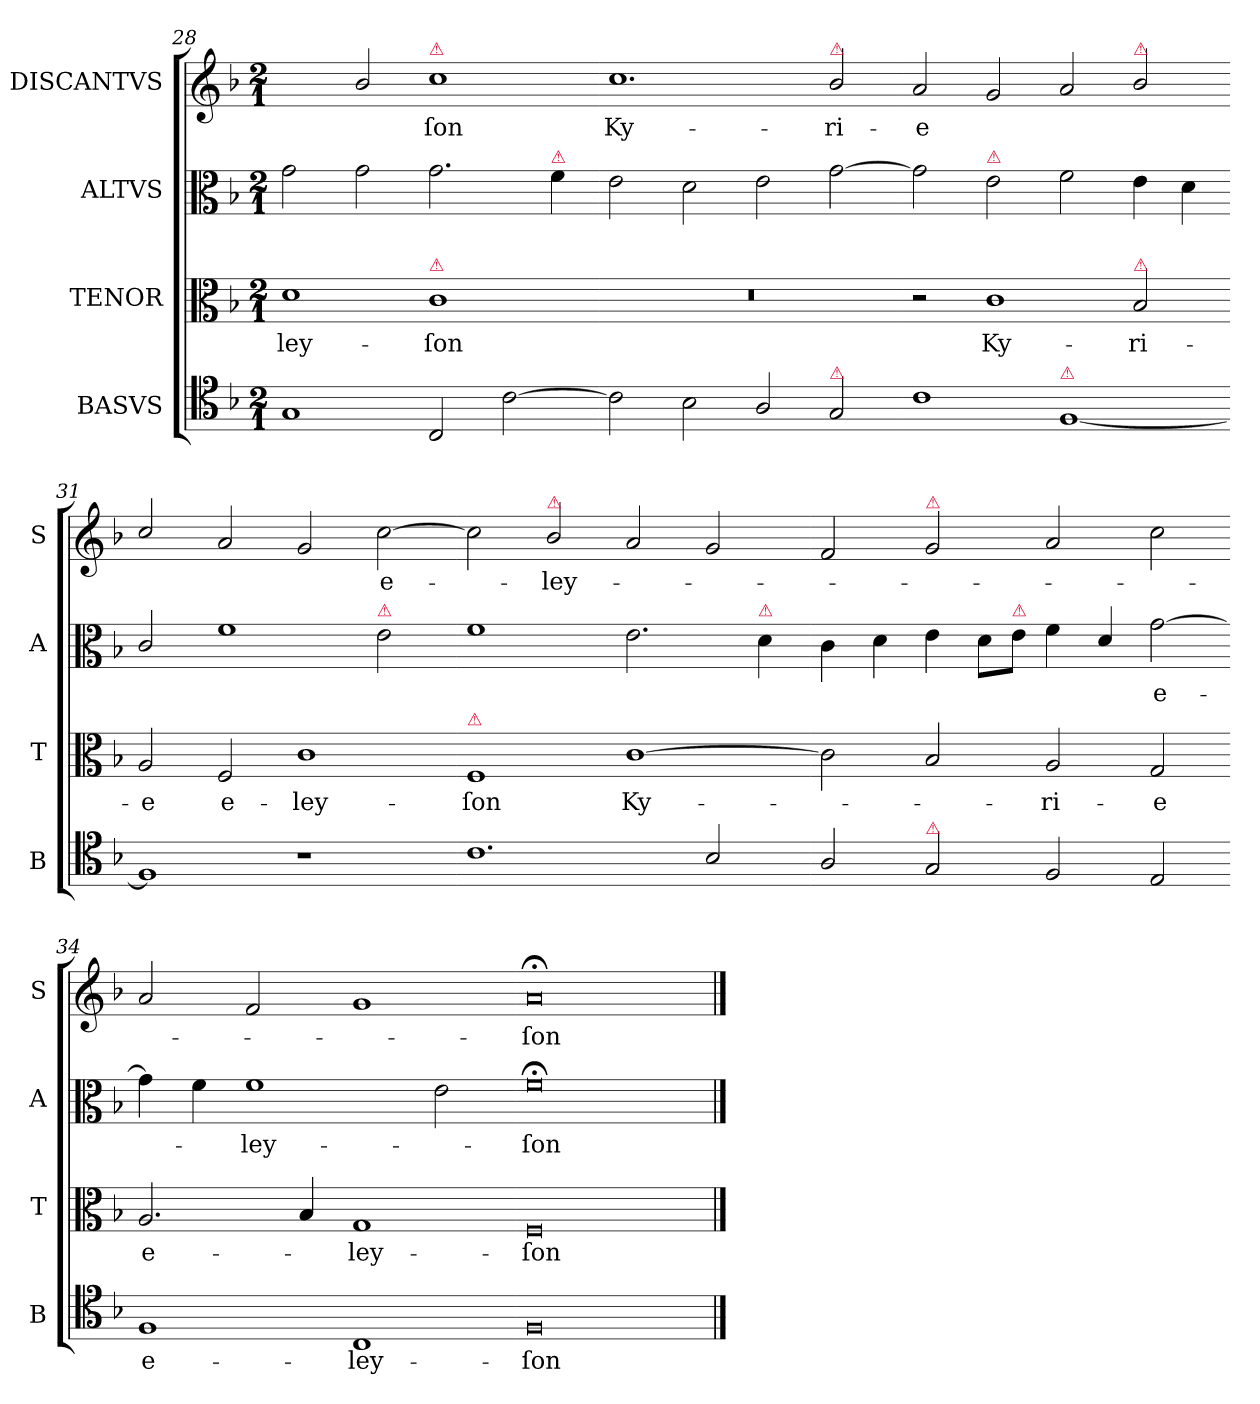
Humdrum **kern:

**kern	**text	**kern	**text	**kern	**text	**kern	**text
*part4	*part4	*part3	*part3	*part2	*part2	*part1	*part1
*staff4	*staff4	*staff3	*staff3	*staff2	*staff2	*staff1	*staff1
*I"BASVS	*	*I"TENOR	*	*I"ALTVS	*	*I"DISCANTVS	*
*I'B	*	*I'T	*	*I'A	*	*I'S	*
*clefC4	*	*clefC3	*	*clefC3	*	*clefG2	*
*k[b-]	*	*k[b-]	*	*k[b-]	*	*k[b-]	*
*F:	*	*F:	*	*F:	*	*F:	*
*M2/1	*	*M2/1	*	*M2/1	*	*M2/1	*
=28	=28	=28	=28	=28	=28	=28	=28
1G	.	1d	-ley-	2g\	.	2ryy	.
.	.	.	.	2g\	.	2b-/	.
!	!	!	!	!	!	!LO:TX:a:color=crimson:t=⚠	!
!	!	!LO:TX:a:color=crimson:t=⚠	!	!	!	!	!
2C/	.	1c	-ſon	2.g\	.	1cc	-ſon
[2c\	.	.	.	.	.	.	.
!	!	!	!	!LO:TX:a:color=crimson:t=⚠	!	!	!
.	.	.	.	4f\	.	.	.
=29-	=29-	=29-	=29-	=29-	=29-	=29-	=29-
!	!	!	!	!	!	!	!LO:LY:i
2c\]	.	0r	.	2e\	.	1.cc	Ky-
2B-\	.	.	.	2d\	.	.	.
2A/	.	.	.	2e\	.	.	.
!	!	!	!	!	!	!LO:TX:a:color=crimson:t=⚠	!
!LO:TX:a:color=crimson:t=⚠	!	!	!	!	!	!	!
!	!	!	!	!	!	!	!LO:LY:i
2G/	.	.	.	[2g\	.	2b-/	-ri-
=30-	=30-	=30-	=30-	=30-	=30-	=30-	=30-
!	!	!	!	!	!	!	!LO:LY:i
1c	.	2r	.	2g\]	.	2a/	-e
!	!	!	!	!LO:TX:a:color=crimson:t=⚠	!	!	!
!	!	!	!LO:LY:i	!	!	!	!
.	.	1c	Ky-	2e\	.	2g/	.
!LO:TX:a:color=crimson:t=⚠	!	!	!	!	!	!	!
[1F	.	.	.	2f\	.	2a/	.
!	!	!	!	!	!	!LO:TX:a:color=crimson:t=⚠	!
!	!	!LO:TX:a:color=crimson:t=⚠	!	!	!	!	!
!	!	!	!LO:LY:i	!	!	!	!
.	.	2B-/	-ri-	4e\	.	2b-/	.
.	.	.	.	4d\	.	.	.
=31-	=31-	=31-	=31-	=31-	=31-	=31-	=31-
!	!	!	!LO:LY:i	!	!	!	!
1F]	.	2A/	-e	2c/	.	2cc/	.
!	!	!	!LO:LY:i	!	!	!	!
.	.	2F/	e-	1f	.	2a/	.
!	!	!	!LO:LY:i	!	!	!	!
1r	.	1c	-ley-	.	.	2g/	.
!	!	!	!	!LO:TX:a:color=crimson:t=⚠	!	!	!
!	!	!	!	!	!	!	!LO:LY:i
.	.	.	.	2e\	.	[2cc\	e-
=32-	=32-	=32-	=32-	=32-	=32-	=32-	=32-
!	!	!LO:TX:a:color=crimson:t=⚠	!	!	!	!	!
!	!	!	!LO:LY:i	!	!	!	!
1.c	.	1F	-ſon	1f	.	2cc\]	.
!	!	!	!	!	!	!LO:TX:a:color=crimson:t=⚠	!
!	!	!	!	!	!	!	!LO:LY:i
.	.	.	.	.	.	2b-/	-ley-
!	!	!	!LO:LY:i	!	!	!	!
.	.	[1c	Ky-	2.e\	.	2a/	.
2B-/	.	.	.	.	.	2g/	.
!	!	!	!	!LO:TX:a:color=crimson:t=⚠	!	!	!
.	.	.	.	4d\	.	.	.
=33-	=33-	=33-	=33-	=33-	=33-	=33-	=33-
2A/	.	2c]	.	4c\	.	2f/	.
.	.	.	.	4d\	.	.	.
!	!	!	!	!	!	!LO:TX:a:color=crimson:t=⚠	!
!LO:TX:a:color=crimson:t=⚠	!	!	!	!	!	!	!
2G/	.	2B-/	.	4e\	.	2g/	.
.	.	.	.	8d\L	.	.	.
!	!	!	!	!LO:TX:a:color=crimson:t=⚠	!	!	!
.	.	.	.	8e\J	.	.	.
!	!	!	!LO:LY:i	!	!	!	!
2F/	.	2A/	-ri-	4f\	.	2a/	.
.	.	.	.	4d/	.	.	.
!	!	!	!LO:LY:i	!	!	!	!
2E/	.	2G/	-e	[2g\	e-	2cc\	.
=34-	=34-	=34-	=34-	=34-	=34-	=34-	=34-
!	!	!	!LO:LY:i	!	!	!	!
1F	e-	2.A/	e-	4g\]	.	2a/	.
.	.	.	.	4f\	.	.	.
.	.	.	.	1f	-ley-	2f/	.
.	.	4B-/	.	.	.	.	.
!	!	!	!LO:LY:i	!	!	!	!
1C	-ley-	1G	-ley-	.	.	1g	.
.	.	.	.	2e\	.	.	.
=35-	=35-	=35-	=35-	=35-	=35-	=35-	=35-
!	!	!	!LO:LY:i	!	!	!	!LO:LY:i
0F\	-ſon	0F	-ſon	0f;<	-ſon	0a;<\	-ſon
==	==	==	==	==	==	==	==
*-	*-	*-	*-	*-	*-	*-	*-
